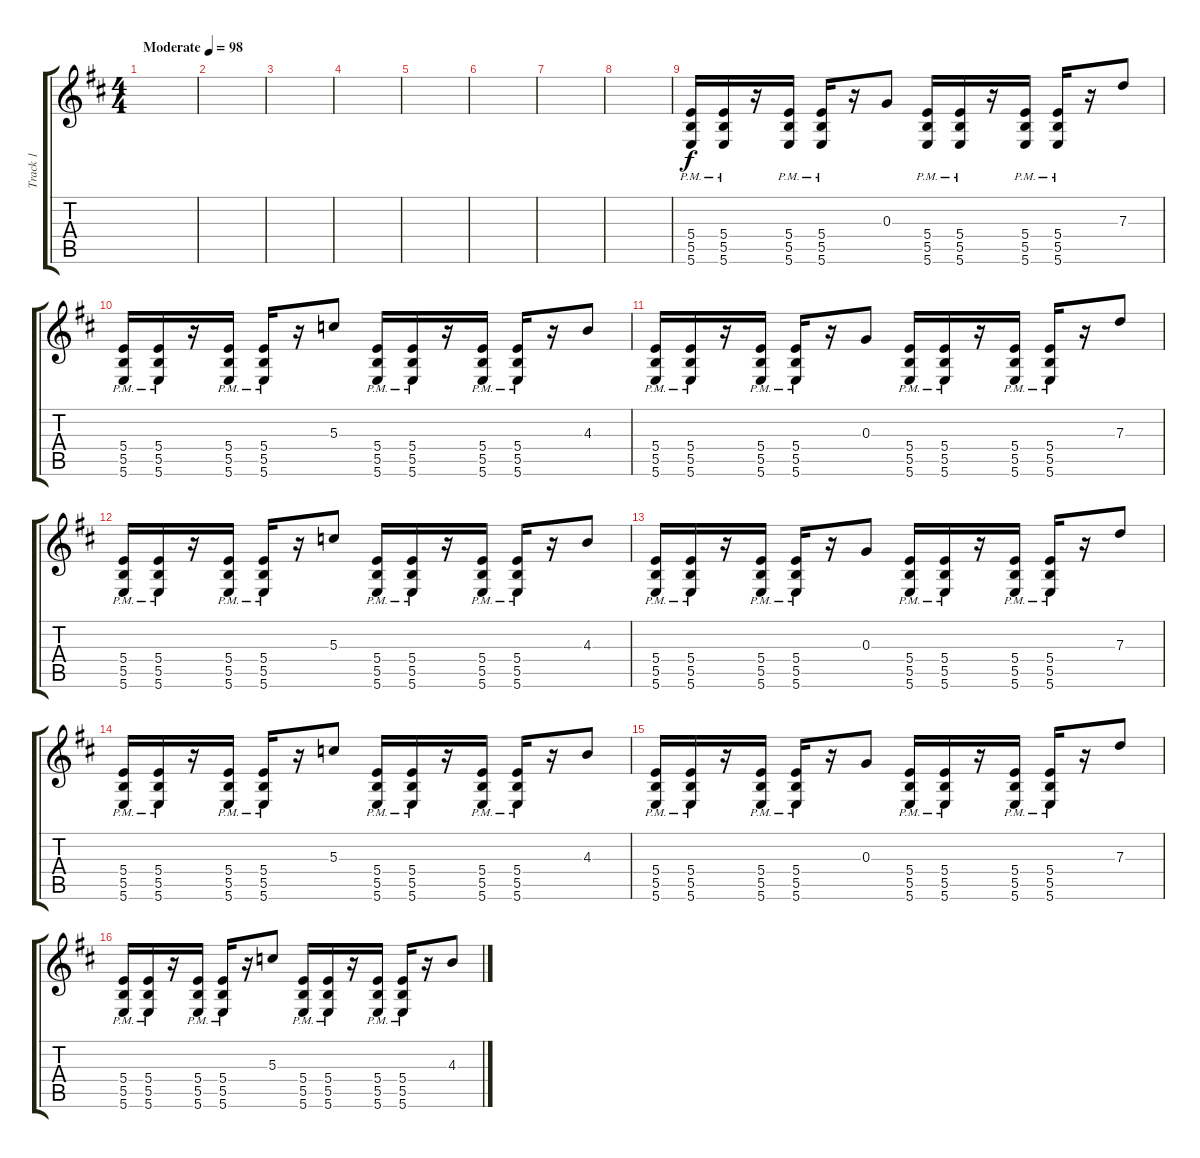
\track ("Track 1" "Track 1") {instrument overdrivenguitar}
\staff {score tabs}
\tuning (E4 B3 G3 B2 Gb2 B1) {hide}
\ts (4 4)
\tempo (98 "Moderate")
\clef g2
\ks bminor
|
|
|
|
|
|
|
|
(5.4{pm} 5.5{pm} 5.6{pm}).16 (5.4{pm} 5.5{pm} 5.6{pm}).16 r.16 (5.4{pm} 5.5{pm} 5.6{pm}).16 (5.4{pm} 5.5{pm} 5.6{pm}).16 r.16 0.3.8 (5.4{pm} 5.5{pm} 5.6{pm}).16 (5.4{pm} 5.5{pm} 5.6{pm}).16 r.16 (5.4{pm} 5.5{pm} 5.6{pm}).16 (5.4{pm} 5.5{pm} 5.6{pm}).16 r.16 7.3.8 |
(5.4{pm} 5.5{pm} 5.6{pm}).16 (5.4{pm} 5.5{pm} 5.6{pm}).16 r.16 (5.4{pm} 5.5{pm} 5.6{pm}).16 (5.4{pm} 5.5{pm} 5.6{pm}).16 r.16 5.3.8 (5.4{pm} 5.5{pm} 5.6{pm}).16 (5.4{pm} 5.5{pm} 5.6{pm}).16 r.16 (5.4{pm} 5.5{pm} 5.6{pm}).16 (5.4{pm} 5.5{pm} 5.6{pm}).16 r.16 4.3.8 |
(5.4{pm} 5.5{pm} 5.6{pm}).16 (5.4{pm} 5.5{pm} 5.6{pm}).16 r.16 (5.4{pm} 5.5{pm} 5.6{pm}).16 (5.4{pm} 5.5{pm} 5.6{pm}).16 r.16 0.3.8 (5.4{pm} 5.5{pm} 5.6{pm}).16 (5.4{pm} 5.5{pm} 5.6{pm}).16 r.16 (5.4{pm} 5.5{pm} 5.6{pm}).16 (5.4{pm} 5.5{pm} 5.6{pm}).16 r.16 7.3.8 |
(5.4{pm} 5.5{pm} 5.6{pm}).16 (5.4{pm} 5.5{pm} 5.6{pm}).16 r.16 (5.4{pm} 5.5{pm} 5.6{pm}).16 (5.4{pm} 5.5{pm} 5.6{pm}).16 r.16 5.3.8 (5.4{pm} 5.5{pm} 5.6{pm}).16 (5.4{pm} 5.5{pm} 5.6{pm}).16 r.16 (5.4{pm} 5.5{pm} 5.6{pm}).16 (5.4{pm} 5.5{pm} 5.6{pm}).16 r.16 4.3.8 |
(5.4{pm} 5.5{pm} 5.6{pm}).16 (5.4{pm} 5.5{pm} 5.6{pm}).16 r.16 (5.4{pm} 5.5{pm} 5.6{pm}).16 (5.4{pm} 5.5{pm} 5.6{pm}).16 r.16 0.3.8 (5.4{pm} 5.5{pm} 5.6{pm}).16 (5.4{pm} 5.5{pm} 5.6{pm}).16 r.16 (5.4{pm} 5.5{pm} 5.6{pm}).16 (5.4{pm} 5.5{pm} 5.6{pm}).16 r.16 7.3.8 |
(5.4{pm} 5.5{pm} 5.6{pm}).16 (5.4{pm} 5.5{pm} 5.6{pm}).16 r.16 (5.4{pm} 5.5{pm} 5.6{pm}).16 (5.4{pm} 5.5{pm} 5.6{pm}).16 r.16 5.3.8 (5.4{pm} 5.5{pm} 5.6{pm}).16 (5.4{pm} 5.5{pm} 5.6{pm}).16 r.16 (5.4{pm} 5.5{pm} 5.6{pm}).16 (5.4{pm} 5.5{pm} 5.6{pm}).16 r.16 4.3.8 |
(5.4{pm} 5.5{pm} 5.6{pm}).16 (5.4{pm} 5.5{pm} 5.6{pm}).16 r.16 (5.4{pm} 5.5{pm} 5.6{pm}).16 (5.4{pm} 5.5{pm} 5.6{pm}).16 r.16 0.3.8 (5.4{pm} 5.5{pm} 5.6{pm}).16 (5.4{pm} 5.5{pm} 5.6{pm}).16 r.16 (5.4{pm} 5.5{pm} 5.6{pm}).16 (5.4{pm} 5.5{pm} 5.6{pm}).16 r.16 7.3.8 |
(5.4{pm} 5.5{pm} 5.6{pm}).16 (5.4{pm} 5.5{pm} 5.6{pm}).16 r.16 (5.4{pm} 5.5{pm} 5.6{pm}).16 (5.4{pm} 5.5{pm} 5.6{pm}).16 r.16 5.3.8 (5.4{pm} 5.5{pm} 5.6{pm}).16 (5.4{pm} 5.5{pm} 5.6{pm}).16 r.16 (5.4{pm} 5.5{pm} 5.6{pm}).16 (5.4{pm} 5.5{pm} 5.6{pm}).16 r.16 4.3.8
